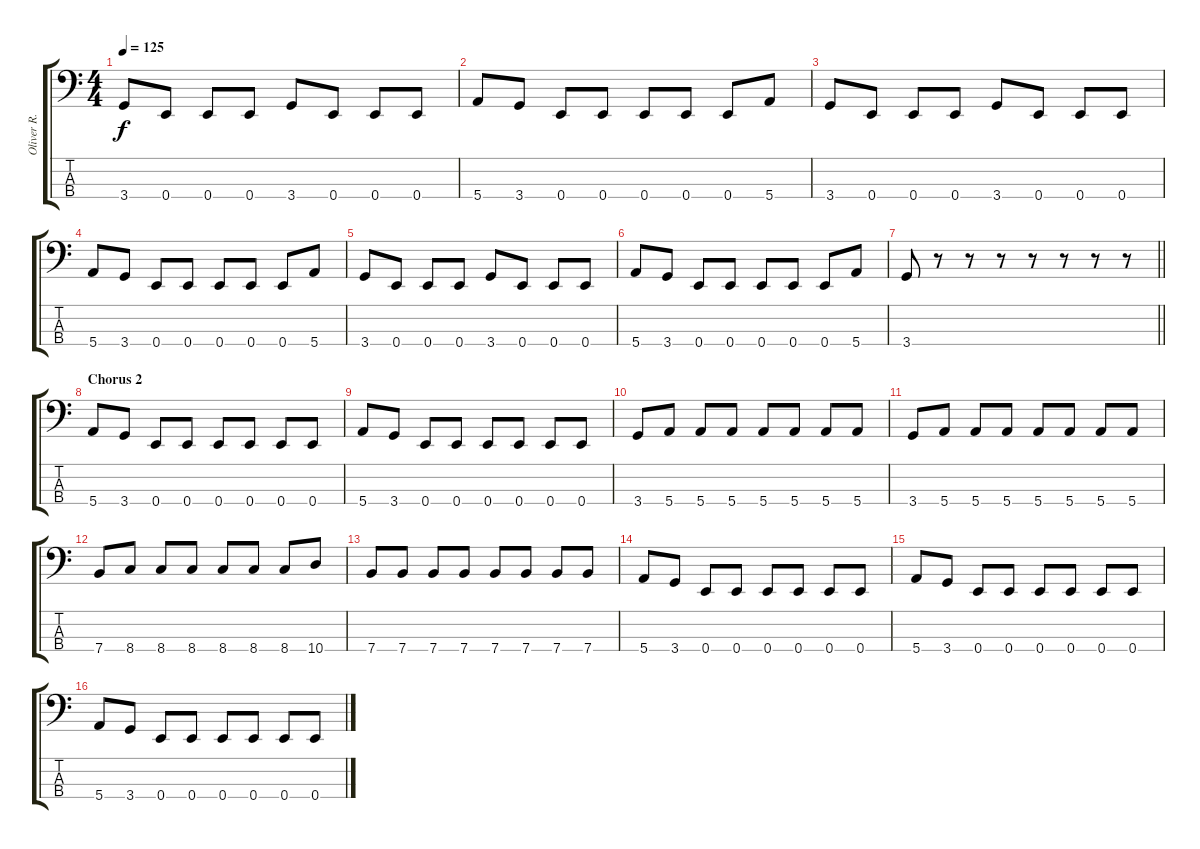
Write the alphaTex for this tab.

\track ("Oliver R. (Bass)" "Oliver R. ") {instrument electricbassfinger}
\staff {score tabs}
\tuning (G2 D2 A1 E1) {hide}
\ts (4 4)
\tempo 125
\clef f4
\ks c
3.4.8{dy f} 0.4.8 0.4.8 0.4.8 3.4.8 0.4.8 0.4.8 0.4.8 |
5.4.8 3.4.8 0.4.8 0.4.8 0.4.8 0.4.8 0.4.8 5.4.8 |
3.4.8 0.4.8 0.4.8 0.4.8 3.4.8 0.4.8 0.4.8 0.4.8 |
5.4.8 3.4.8 0.4.8 0.4.8 0.4.8 0.4.8 0.4.8 5.4.8 |
3.4.8 0.4.8 0.4.8 0.4.8 3.4.8 0.4.8 0.4.8 0.4.8 |
5.4.8 3.4.8 0.4.8 0.4.8 0.4.8 0.4.8 0.4.8 5.4.8 |
\barLineRight lightlight
3.4.8 r.8 r.8 r.8 r.8 r.8 r.8 r.8 |
\section ("" "Chorus 2")
5.4.8 3.4.8 0.4.8 0.4.8 0.4.8 0.4.8 0.4.8 0.4.8 |
5.4.8 3.4.8 0.4.8 0.4.8 0.4.8 0.4.8 0.4.8 0.4.8 |
3.4.8 5.4.8 5.4.8 5.4.8 5.4.8 5.4.8 5.4.8 5.4.8 |
3.4.8 5.4.8 5.4.8 5.4.8 5.4.8 5.4.8 5.4.8 5.4.8 |
7.4.8 8.4.8 8.4.8 8.4.8 8.4.8 8.4.8 8.4.8 10.4.8 |
7.4.8 7.4.8 7.4.8 7.4.8 7.4.8 7.4.8 7.4.8 7.4.8 |
5.4.8 3.4.8 0.4.8 0.4.8 0.4.8 0.4.8 0.4.8 0.4.8 |
5.4.8 3.4.8 0.4.8 0.4.8 0.4.8 0.4.8 0.4.8 0.4.8 |
5.4.8 3.4.8 0.4.8 0.4.8 0.4.8 0.4.8 0.4.8 0.4.8
